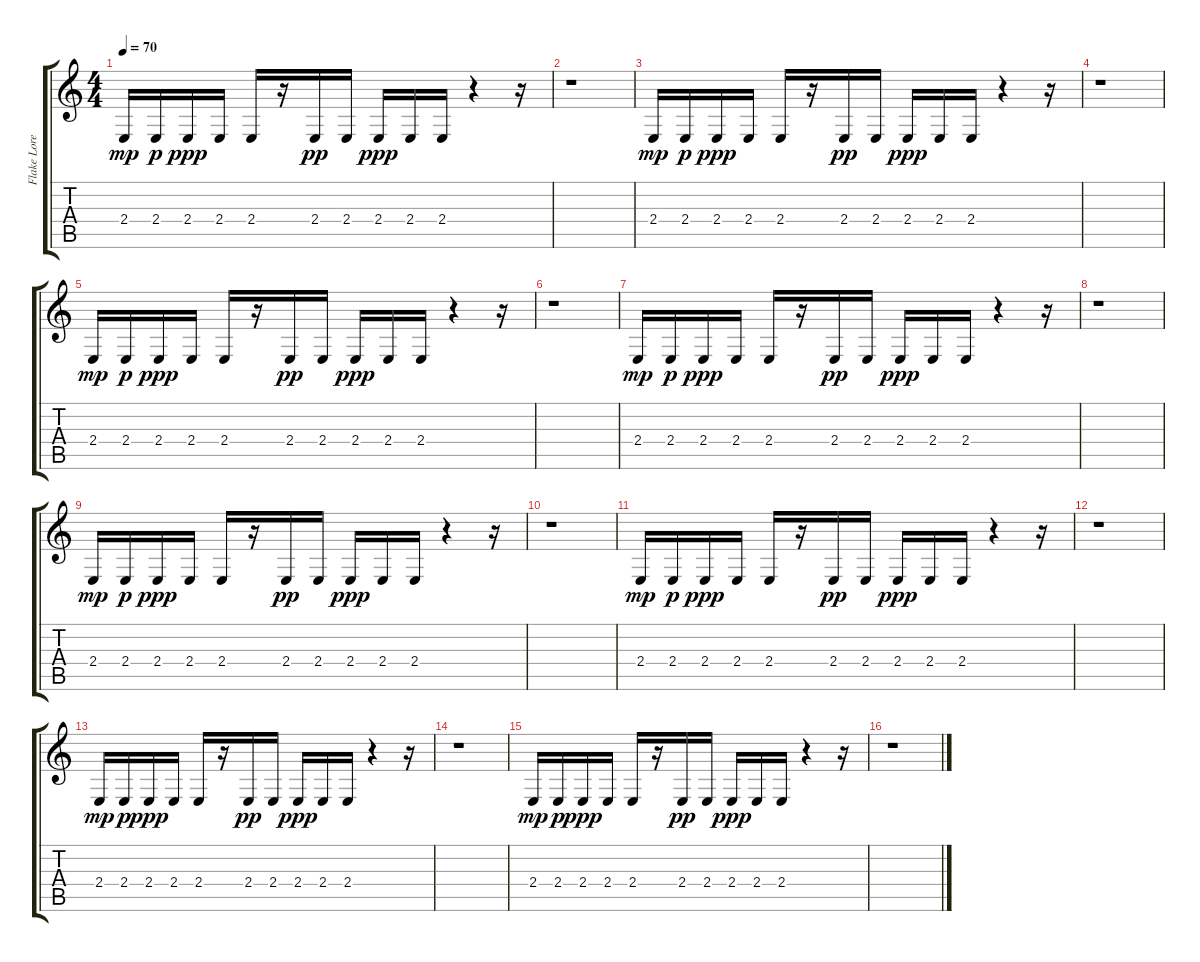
\track ("Flake Lorenz" "Flake Lore") {instrument melodictom}
\staff {score tabs}
\tuning (E4 B3 G3 D3 A2 E2) {hide}
\ts (4 4)
\tempo 70
\clef g2
\ks c
2.4.16{dy mp instrument melodictom} 2.4.16{dy p} 2.4.16{dy ppp} 2.4.16 2.4.16 r.16 2.4.16{dy pp} 2.4.16 2.4.16{dy ppp} 2.4.16 2.4.16 r.4 r.16 |
r.1 |
2.4.16{dy mp} 2.4.16{dy p} 2.4.16{dy ppp} 2.4.16 2.4.16 r.16 2.4.16{dy pp} 2.4.16 2.4.16{dy ppp} 2.4.16 2.4.16 r.4 r.16 |
r.1 |
2.4.16{dy mp} 2.4.16{dy p} 2.4.16{dy ppp} 2.4.16 2.4.16 r.16 2.4.16{dy pp} 2.4.16 2.4.16{dy ppp} 2.4.16 2.4.16 r.4 r.16 |
r.1 |
2.4.16{dy mp} 2.4.16{dy p} 2.4.16{dy ppp} 2.4.16 2.4.16 r.16 2.4.16{dy pp} 2.4.16 2.4.16{dy ppp} 2.4.16 2.4.16 r.4 r.16 |
r.1 |
2.4.16{dy mp} 2.4.16{dy p} 2.4.16{dy ppp} 2.4.16 2.4.16 r.16 2.4.16{dy pp} 2.4.16 2.4.16{dy ppp} 2.4.16 2.4.16 r.4 r.16 |
r.1 |
2.4.16{dy mp} 2.4.16{dy p} 2.4.16{dy ppp} 2.4.16 2.4.16 r.16 2.4.16{dy pp} 2.4.16 2.4.16{dy ppp} 2.4.16 2.4.16 r.4 r.16 |
r.1 |
2.4.16{dy mp} 2.4.16{dy p} 2.4.16{dy ppp} 2.4.16 2.4.16 r.16 2.4.16{dy pp} 2.4.16 2.4.16{dy ppp} 2.4.16 2.4.16 r.4 r.16 |
r.1 |
2.4.16{dy mp} 2.4.16{dy p} 2.4.16{dy ppp} 2.4.16 2.4.16 r.16 2.4.16{dy pp} 2.4.16 2.4.16{dy ppp} 2.4.16 2.4.16 r.4 r.16 |
r.1
